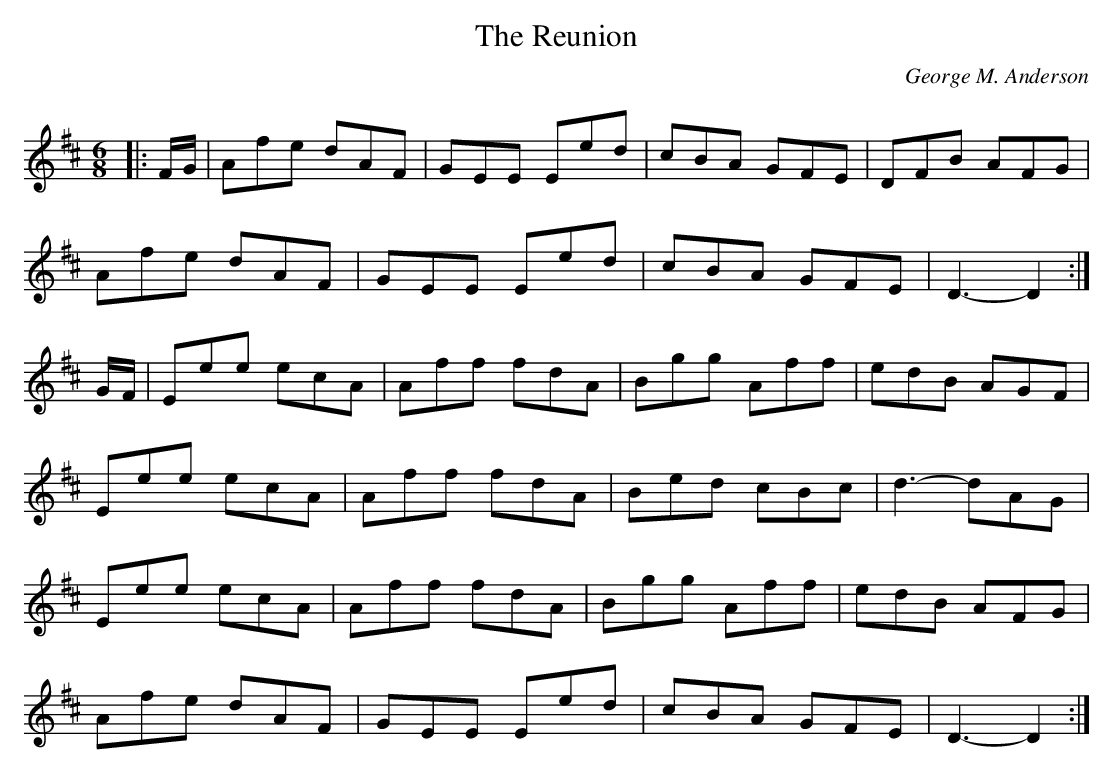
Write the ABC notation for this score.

X:1
T: The Reunion
C:George M. Anderson
Q: 180
K:D
M:6/8
L:1/8
|:F1/2G1/2|Afe dAF|GEE Eed|cBA GFE|DFB AFG|
Afe dAF|GEE Eed|cBA GFE|D3-D2:|
G1/2F1/2|Eee ecA|Aff fdA|Bgg Aff|edB AGF|
Eee ecA|Aff fdA|Bed cBc|d3-dAG|
Eee ecA|Aff fdA|Bgg Aff|edB AFG|
Afe dAF|GEE Eed|cBA GFE|D3-D2:|
